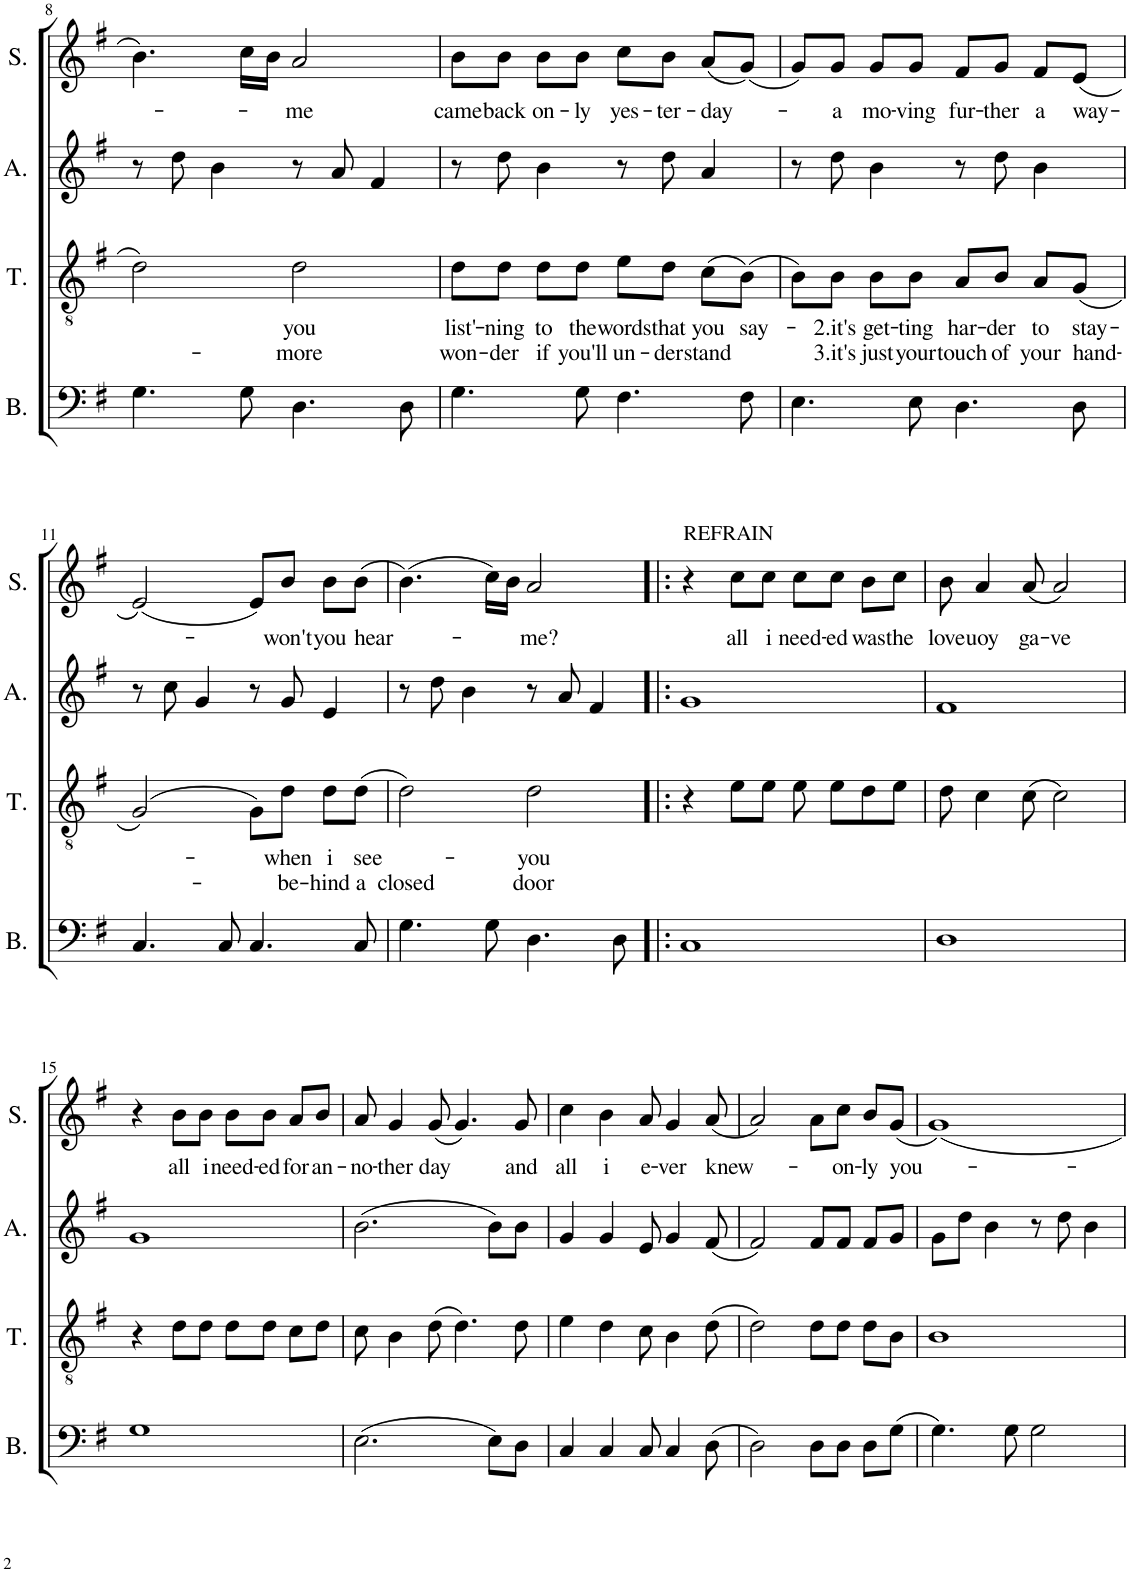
**kern	**kern	**text	**text	**kern	**kern	**text
*part4	*part3	*part3	*part3	*part2	*part1	*part1
*staff4	*staff3	*staff3	*staff3	*staff2	*staff1	*staff1
*I"Bass	*I"Tenor	*	*	*I"Alto	*I"Soprano	*
*I'B.	*I'T.	*	*	*I'A.	*I'S.	*
!!LO:PB:g=z
*clefF4	*clefGv2	*	*	*clefG2	*clefG2	*
*k[f#]	*k[f#]	*	*	*k[f#]	*k[f#]	*
*M4/4	*M4/4	*	*	*M4/4	*M4/4	*
=8	=8	=8	=8	=8	=8	=8
4.G\	2d\	.	.	8r	4.b\	.
.	.	.	.	8dd\	.	.
.	.	.	.	4b\	.	.
8G\	.	.	.	.	16cc\LL	.
.	.	.	.	.	16b\JJ	.
!	!	!LO:LY:b	!LO:LY:b	!	!	!LO:LY:b
4.D\	2d\	you	-more	8r	2a/	-me
.	.	.	.	8a/	.	.
.	.	.	.	4f#/	.	.
8D\	.	.	.	.	.	.
=9	=9	=9	=9	=9	=9	=9
!	!	!LO:LY:b	!LO:LY:b	!	!	!LO:LY:b
4.G\	8d\L	list'-	won-	8r	8b\L	came
!	!	!LO:LY:b	!LO:LY:b	!	!	!LO:LY:b
.	8d\J	-ning	-der	8dd\	8b\J	back
!	!	!LO:LY:b	!LO:LY:b	!	!	!LO:LY:b
.	8d\L	to	if	4b\	8b\L	on-
!	!	!LO:LY:b	!LO:LY:b	!	!	!LO:LY:b
8G\	8d\J	the	you'll	.	8b\J	-ly
!	!	!LO:LY:b	!LO:LY:b	!	!	!LO:LY:b
4.F#\	8e\L	words	un-	8r	8cc\L	yes-
!	!	!LO:LY:b	!LO:LY:b	!	!	!LO:LY:b
.	8d\J	that	-der	8dd\	8b\J	-ter-
!	!	!LO:LY:b	!LO:LY:b	!	!	!LO:LY:b
.	(8c\L	you	stand	4a/	(8a/L	-day-
!	!	!LO:LY:b	!	!	!	!
8F#\	(8B\J)	say-	.	.	(8g/J)	.
=10	=10	=10	=10	=10	=10	=10
4.E\	8B\L)	.	.	8r	8g/L)	.
!	!	!LO:LY:b	!LO:LY:b	!	!	!LO:LY:b
.	8B\J	-2.it's	3.it's	8dd\	8g/J	-a
!	!	!LO:LY:b	!LO:LY:b	!	!	!LO:LY:b
.	8B\L	get-	just	4b\	8g/L	mo-
!	!	!LO:LY:b	!LO:LY:b	!	!	!LO:LY:b
8E\	8B\J	-ting	your	.	8g/J	-ving
!	!	!LO:LY:b	!LO:LY:b	!	!	!LO:LY:b
4.D\	8A/L	har-	touch	8r	8f#/L	fur-
!	!	!LO:LY:b	!LO:LY:b	!	!	!LO:LY:b
.	8B/J	-der	of	8dd\	8g/J	-ther
!	!	!LO:LY:b	!LO:LY:b	!	!	!LO:LY:b
.	8A/L	to	your	4b\	8f#/L	a
!	!	!LO:LY:b	!LO:LY:b	!	!	!LO:LY:b
8D\	(8G/J	stay-	hand-	.	(8e/J	way-
!!LO:LB:g=z
=11	=11	=11	=11	=11	=11	=11
4.C/	(2G/)	.	.	8r	(2e/)	.
.	.	.	.	8cc\	.	.
.	.	.	.	4g/	.	.
8C/	.	.	.	.	.	.
4.C/	8G\L)	.	.	8r	8e/L)	.
!	!	!LO:LY:b	!LO:LY:b	!	!	!LO:LY:b
.	8d\J	-when	-be-	8g/	8b/J	-won't
!	!	!LO:LY:b	!LO:LY:b	!	!	!LO:LY:b
.	8d\L	i	-hind	4e/	8b\L	you
!	!	!LO:LY:b	!LO:LY:b	!	!	!LO:LY:b
8C/	(8d\J	see-	a	.	(8b\J	hear-
=12	=12	=12	=12	=12	=12	=12
!	!	!	!LO:LY:b	!	!	!
4.G\	2d\)	.	closed	8r	(4.b\)	.
.	.	.	.	8dd\	.	.
.	.	.	.	4b\	.	.
8G\	.	.	.	.	16cc\LL)	.
.	.	.	.	.	16b\JJ	.
!	!	!LO:LY:b	!LO:LY:b	!	!	!LO:LY:b
4.D\	2d\	-you	door	8r	2a/	-me?
.	.	.	.	8a/	.	.
.	.	.	.	4f#/	.	.
8D\	.	.	.	.	.	.
=13!|:	=13!|:	=13!|:	=13!|:	=13!|:	=13!|:	=13!|:
!	!	!	!	!	!LO:TX:a:t=REFRAIN	!
1C	4r	.	.	1g	4r	.
!	!	!	!	!	!	!LO:LY:b
.	8e\L	.	.	.	8cc\L	all
!	!	!	!	!	!	!LO:LY:b
.	8e\J	.	.	.	8cc\J	i
!	!	!	!	!	!	!LO:LY:b
.	8e\	.	.	.	8cc\L	need-
!	!	!	!	!	!	!LO:LY:b
.	8e\L	.	.	.	8cc\J	-ed
!	!	!	!	!	!	!LO:LY:b
.	8d\	.	.	.	8b\L	was
!	!	!	!	!	!	!LO:LY:b
.	8e\J	.	.	.	8cc\J	the
=14	=14	=14	=14	=14	=14	=14
!	!	!	!	!	!	!LO:LY:b
1D	8d\	.	.	1f#	8b\	love
!	!	!	!	!	!	!LO:LY:b
.	4c\	.	.	.	4a/	uoy
!	!	!	!	!	!	!LO:LY:b
.	(8c\	.	.	.	(8a/	ga-
!	!	!	!	!	!	!LO:LY:b
.	2c\)	.	.	.	2a/)	-ve
!!LO:LB:g=z
=15	=15	=15	=15	=15	=15	=15
1G	4r	.	.	1g	4r	.
!	!	!	!	!	!	!LO:LY:b
.	8d\L	.	.	.	8b\L	all
!	!	!	!	!	!	!LO:LY:b
.	8d\J	.	.	.	8b\J	i
!	!	!	!	!	!	!LO:LY:b
.	8d\L	.	.	.	8b\L	need-
!	!	!	!	!	!	!LO:LY:b
.	8d\J	.	.	.	8b\J	-ed
!	!	!	!	!	!	!LO:LY:b
.	8c\L	.	.	.	8a/L	for
!	!	!	!	!	!	!LO:LY:b
.	8d\J	.	.	.	8b/J	an-
=16	=16	=16	=16	=16	=16	=16
!	!	!	!	!	!	!LO:LY:b
(2.E\	8c\	.	.	(2.b\	8a/	-no-
!	!	!	!	!	!	!LO:LY:b
.	4B\	.	.	.	4g/	-ther
!	!	!	!	!	!	!LO:LY:b
.	(8d\	.	.	.	(8g/	day
.	4.d\)	.	.	.	4.g/)	.
8E\L)	.	.	.	8b\L)	.	.
!	!	!	!	!	!	!LO:LY:b
8D\J	8d\	.	.	8b\J	8g/	and
=17	=17	=17	=17	=17	=17	=17
!	!	!	!	!	!	!LO:LY:b
4C/	4e\	.	.	4g/	4cc\	all
!	!	!	!	!	!	!LO:LY:b
4C/	4d\	.	.	4g/	4b\	i
!	!	!	!	!	!	!LO:LY:b
8C/	8c\	.	.	8e/	8a/	e-
!	!	!	!	!	!	!LO:LY:b
4C/	4B\	.	.	4g/	4g/	-ver
!	!	!	!	!	!	!LO:LY:b
(8D\	(8d\	.	.	(8f#/	(8a/	knew-
=18	=18	=18	=18	=18	=18	=18
2D\)	2d\)	.	.	2f#/)	2a/)	.
8D\L	8d\L	.	.	8f#/L	8a\L	.
!	!	!	!	!	!	!LO:LY:b
8D\J	8d\J	.	.	8f#/J	8cc\J	-on-
!	!	!	!	!	!	!LO:LY:b
8D\L	8d\L	.	.	8f#/L	8b/L	-ly
!	!	!	!	!	!	!LO:LY:b
(8G\J	8B\J	.	.	8g/J	(8g/J	you-
=19	=19	=19	=19	=19	=19	=19
4.G\)	1B	.	.	8g\L	1g)	.
.	.	.	.	8dd\J	.	.
.	.	.	.	4b\	.	.
8G\	.	.	.	.	.	.
2G\	.	.	.	8r	.	.
.	.	.	.	8dd\	.	.
.	.	.	.	4b\	.	.
=	=	=	=	=	=	=
*-	*-	*-	*-	*-	*-	*-
